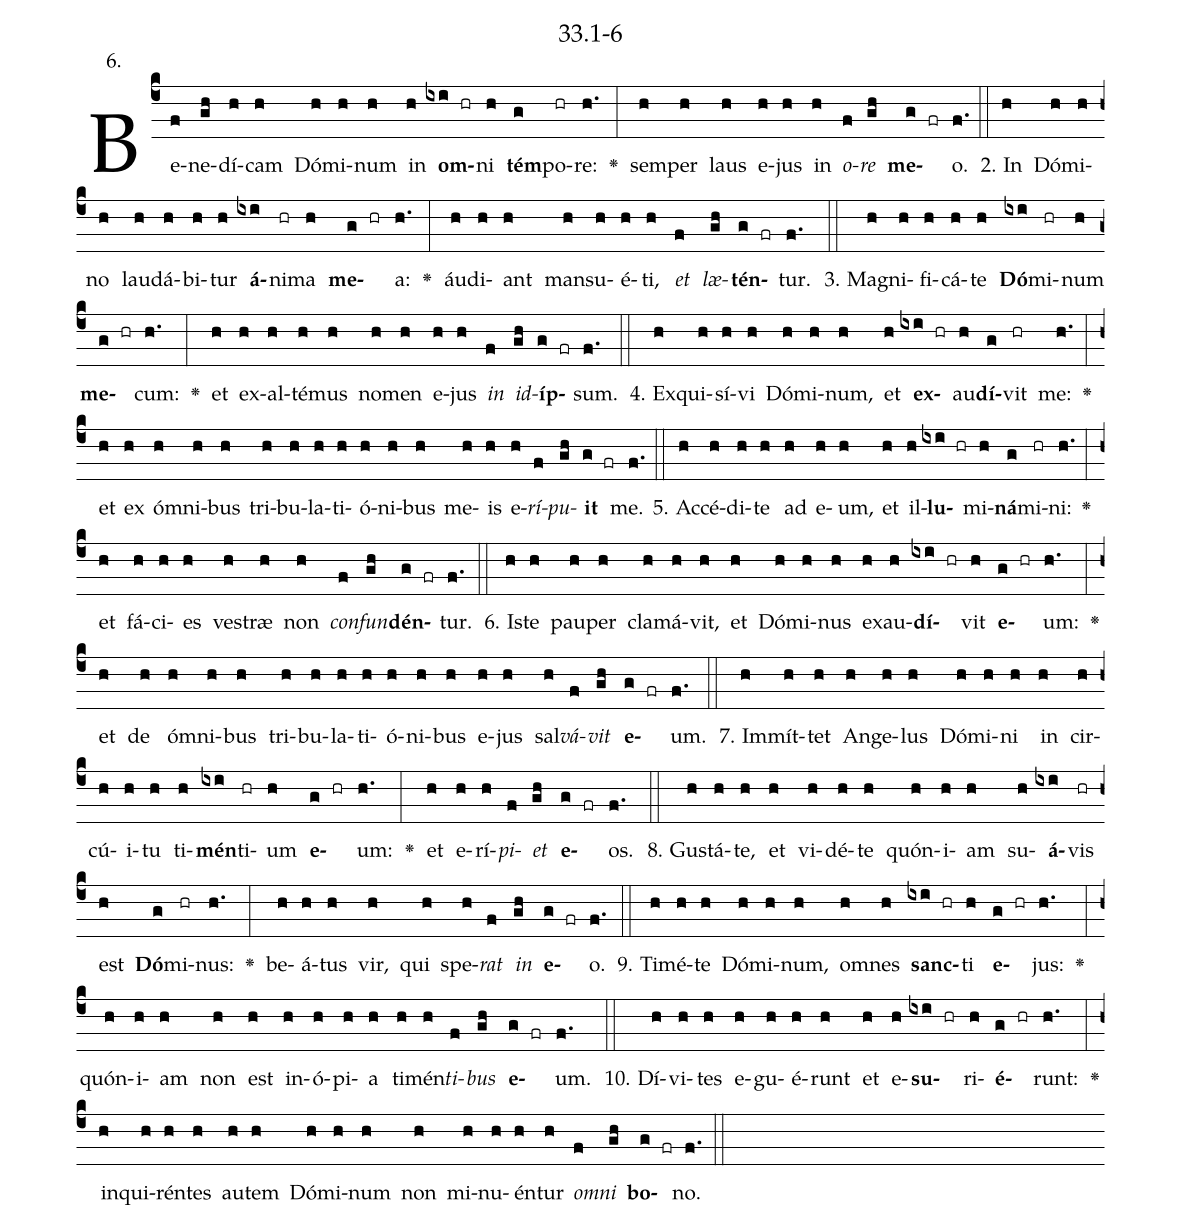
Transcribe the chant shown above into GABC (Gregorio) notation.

name: 33.1-6;
annotation: 6.;
%%
(c4)Be(f)ne(gh)dí(h)cam(h) Dó(h)mi(h)num(h) in(h) <b>om</b>(ixi hr)ni(h) <b>tém</b>(g)po(hr)re:(h.) <v>\greheightstar</v>(:) sem(h)per(h) laus(h) e(h)jus(h) in(h) <i>o</i>(f)<i>re</i>(gh) <b>me</b>(g fr)o.(f.) (::)
2. In(h) Dó(h)mi(h)no(h) lau(h)dá(h)bi(h)tur(h) <b>á</b>(ixi)ni(hr)ma(h) <b>me</b>(g hr)a:(h.) <v>\greheightstar</v>(:) áu(h)di(h)ant(h) man(h)su(h)é(h)ti,(h) <i>et</i>(f) <i>læ</i>(gh)<b>tén</b>(g fr)tur.(f.) (::)
3. Ma(h)gni(h)fi(h)cá(h)te(h) <b>Dó</b>(ixi)mi(hr)num(h) <b>me</b>(g hr)cum:(h.) <v>\greheightstar</v>(:) et(h) ex(h)al(h)té(h)mus(h) no(h)men(h) e(h)jus(h) <i>in</i>(f) <i>id</i>(gh)<b>íp</b>(g fr)sum.(f.) (::)
4. Ex(h)qui(h)sí(h)vi(h) Dó(h)mi(h)num,(h) et(h) <b>ex</b>(ixi hr)au(h)<b>dí</b>(g)vit(hr) me:(h.) <v>\greheightstar</v>(:) et(h) ex(h) óm(h)ni(h)bus(h) tri(h)bu(h)la(h)ti(h)ó(h)ni(h)bus(h) me(h)is(h) e(h)<i>rí</i>(f)<i>pu</i>(gh)<b>it</b>(g fr) me.(f.) (::)
5. Ac(h)cé(h)di(h)te(h) ad(h) e(h)um,(h) et(h) il(h)<b>lu</b>(ixi hr)mi(h)<b>ná</b>(g)mi(hr)ni:(h.) <v>\greheightstar</v>(:) et(h) fá(h)ci(h)es(h) ves(h)træ(h) non(h) <i>con</i>(f)<i>fun</i>(gh)<b>dén</b>(g fr)tur.(f.) (::)
6. Is(h)te(h) pau(h)per(h) cla(h)má(h)vit,(h) et(h) Dó(h)mi(h)nus(h) ex(h)au(h)<b>dí</b>(ixi hr)vit(h) <b>e</b>(g hr)um:(h.) <v>\greheightstar</v>(:) et(h) de(h) óm(h)ni(h)bus(h) tri(h)bu(h)la(h)ti(h)ó(h)ni(h)bus(h) e(h)jus(h) sal(h)<i>vá</i>(f)<i>vit</i>(gh) <b>e</b>(g fr)um.(f.) (::)
7. Im(h)mít(h)tet(h) An(h)ge(h)lus(h) Dó(h)mi(h)ni(h) in(h) cir(h)cú(h)i(h)tu(h) ti(h)<b>mén</b>(ixi)ti(hr)um(h) <b>e</b>(g hr)um:(h.) <v>\greheightstar</v>(:) et(h) e(h)rí(h)<i>pi</i>(f)<i>et</i>(gh) <b>e</b>(g fr)os.(f.) (::)
8. Gus(h)tá(h)te,(h) et(h) vi(h)dé(h)te(h) quón(h)i(h)am(h) su(h)<b>á</b>(ixi)vis(hr) est(h) <b>Dó</b>(g)mi(hr)nus:(h.) <v>\greheightstar</v>(:) be(h)á(h)tus(h) vir,(h) qui(h) spe(h)<i>rat</i>(f) <i>in</i>(gh) <b>e</b>(g fr)o.(f.) (::)
9. Ti(h)mé(h)te(h) Dó(h)mi(h)num,(h) om(h)nes(h) <b>sanc</b>(ixi hr)ti(h) <b>e</b>(g hr)jus:(h.) <v>\greheightstar</v>(:) quón(h)i(h)am(h) non(h) est(h) in(h)ó(h)pi(h)a(h) ti(h)mén(h)<i>ti</i>(f)<i>bus</i>(gh) <b>e</b>(g fr)um.(f.) (::)
10. Dí(h)vi(h)tes(h) e(h)gu(h)é(h)runt(h) et(h) e(h)<b>su</b>(ixi hr)ri(h)<b>é</b>(g hr)runt:(h.) <v>\greheightstar</v>(:) in(h)qui(h)rén(h)tes(h) au(h)tem(h) Dó(h)mi(h)num(h) non(h) mi(h)nu(h)én(h)tur(h) <i>om</i>(f)<i>ni</i>(gh) <b>bo</b>(g fr)no.(f.) (::)
